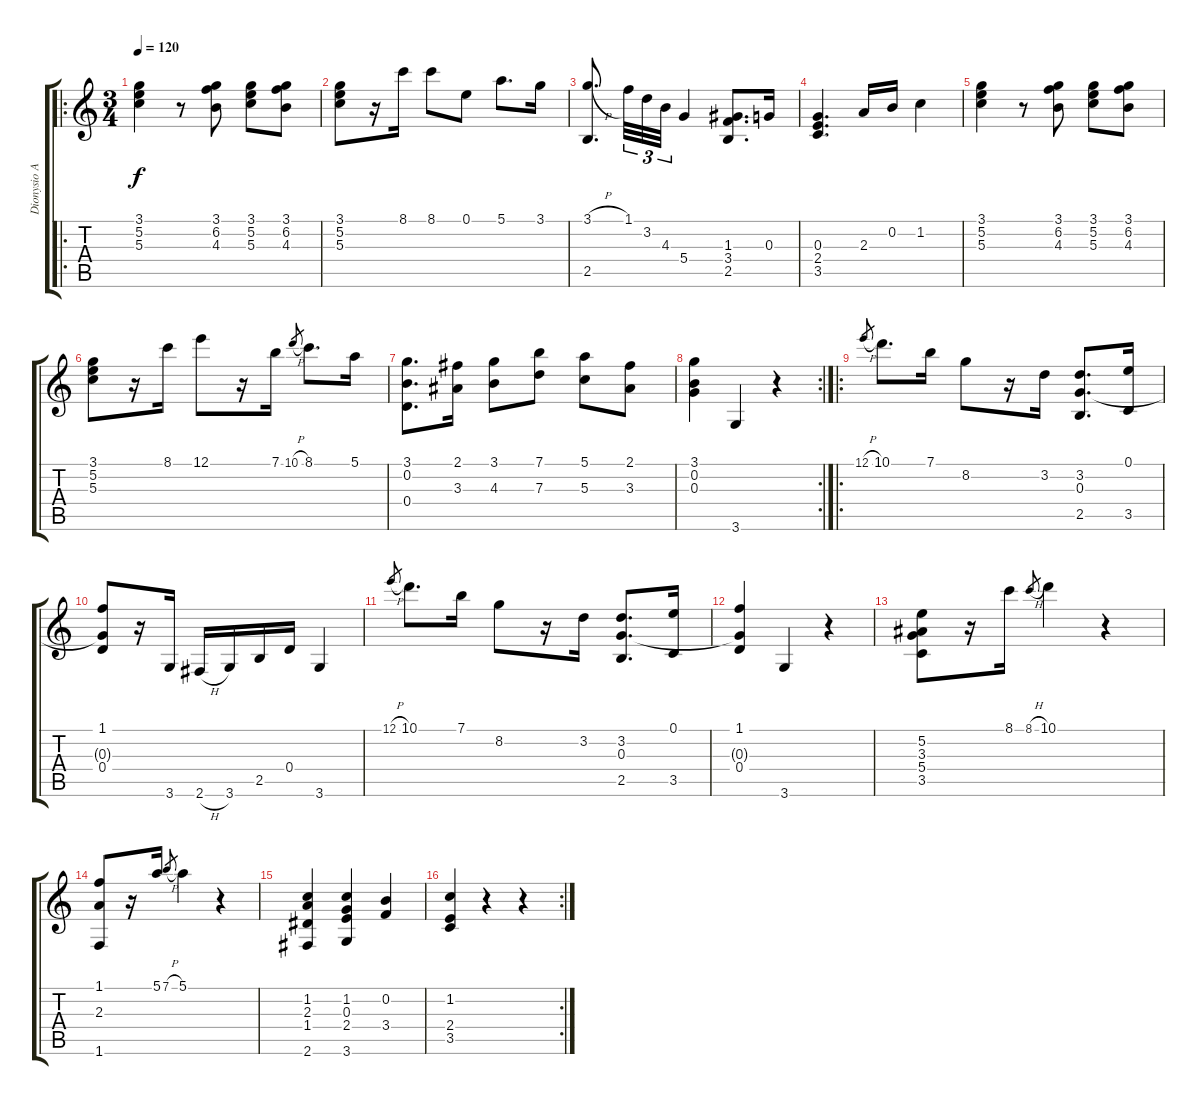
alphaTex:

\track ("Dionysio Aguado" "Dionysio A") {instrument acousticguitarnylon}
\staff {score tabs}
\tuning (E4 B3 G3 D3 A2 E2) {hide}
\ro
\ts (3 4)
\tempo 120
\clef g2
\ks c
(3.1 5.2 5.3).4{dy f} r.8 (3.1 6.2 4.3).8 (3.1 5.2 5.3).8 (3.1 6.2 4.3).8 |
(3.1 5.2 5.3).8 r.16 8.1.16 8.1.8 0.1.8 5.1.8{d} 3.1.16 |
(3.1{h} 2.5).8{d} 1.1.32{tu (3 2)} 3.2.32{tu (3 2)} 4.3.32{tu (3 2)} 5.4.4 (1.3 3.4 2.5).8{d} 0.3.16 |
(0.3 2.4 3.5).4{d} 2.3.16 0.2.16 1.2.4 |
(3.1 5.2 5.3).4 r.8 (3.1 6.2 4.3).8 (3.1 5.2 5.3).8 (3.1 6.2 4.3).8 |
(3.1 5.2 5.3).8 r.16 8.1.16 12.1.8 r.16 7.1.16 10.1{h}.8{gr} 8.1.8{d} 5.1.16 |
(3.1 0.2 0.4).8{d} (2.1 3.3).16 (3.1 4.3).8 (7.1 7.3).8 (5.1 5.3).8 (2.1 3.3).8 |
\rc 2
(3.1 0.2 0.3).4 3.6.4 r.4 |
\ro
12.1{h}.8{gr} 10.1.8{d} 7.1.16 8.2.8 r.16 3.2.16 (3.2 0.3 2.5).8{d} (0.1 3.5).16 |
(1.1 0.3{t} 0.4).8 r.16 3.6.16 2.6{h}.16 3.6.16 2.5.16 0.4.16 3.6.4 |
12.1{h}.8{gr} 10.1.8{d} 7.1.16 8.2.8 r.16 3.2.16 (3.2 0.3 2.5).8{d} (0.1 3.5).16 |
(1.1 0.3{t} 0.4).4 3.6.4 r.4 |
(5.2 3.3 5.4 3.5).8 r.16 8.1.16 8.1{h}.8{gr} 10.1.4 r.4 |
(1.1 2.3 1.6).8 r.16 5.1.16 7.1{h}.8{gr} 5.1.4 r.4 |
(1.2 2.3 1.4 2.6).4 (1.2 0.3 2.4 3.6).4 (0.2 3.4).4 |
\rc 2
(1.2 2.4 3.5).4 r.4 r.4
